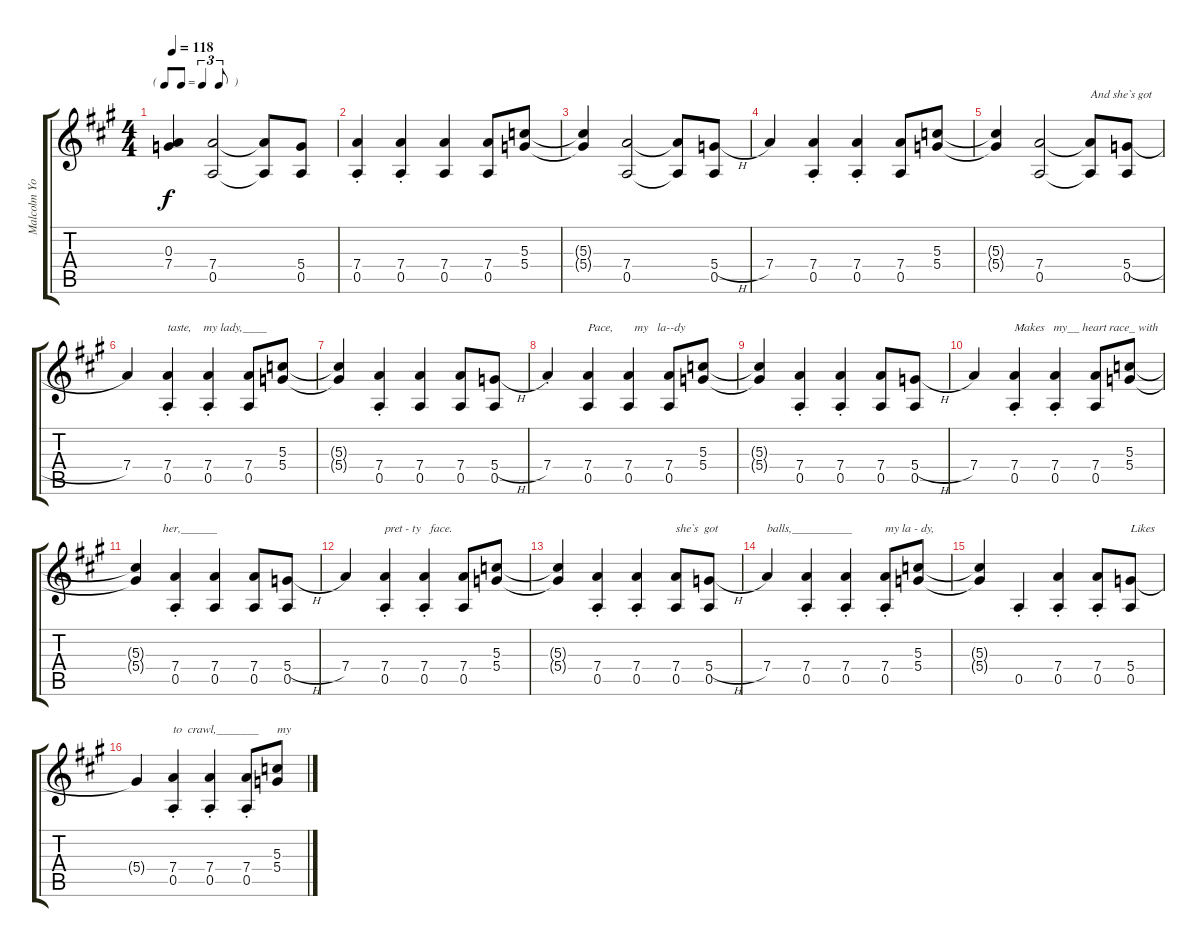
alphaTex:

\track ("Malcolm Young" "Malcolm Yo") {instrument distortionguitar}
\staff {score tabs}
\tuning (E4 B3 G3 D3 A2 E2) {hide}
\ts (4 4)
\tf triplet8th
\tempo 118
\clef g2
\ks a
(0.3 7.4{t}).4{dy f volume 13} (7.4 0.5).2 (7.4{t} 0.5{t}).8 (5.4 0.5).8 |
(7.4{st} 0.5{st}).4 (7.4{st} 0.5{st}).4 (7.4 0.5).4 (7.4 0.5).8 (5.3 5.4).8 |
(5.3{t} 5.4{t}).4 (7.4 0.5).2 (7.4{t} 0.5{t}).8 (5.4{h} 0.5).8 |
7.4.4 (7.4{st} 0.5{st}).4 (7.4{st} 0.5{st}).4 (7.4 0.5).8 (5.3 5.4).8 |
(5.3{t} 5.4{t}).4 (7.4 0.5).2 (7.4{t} 0.5{t}).8{txt "And she`s got"} (5.4{h} 0.5).8 |
7.4.4 (7.4{st} 0.5{st}).4{txt "taste,    my lady,____"} (7.4{st} 0.5{st}).4 (7.4 0.5).8 (5.3 5.4).8 |
(5.3{t} 5.4{t}).4 (7.4{st} 0.5{st}).4 (7.4 0.5).4 (7.4 0.5).8 (5.4{h} 0.5).8 |
7.4{st}.4 (7.4 0.5).4{txt "Pace,"} (7.4 0.5).4{txt "  my   la--dy"} (7.4 0.5).8 (5.3 5.4).8 |
(5.3{t} 5.4{t}).4 (7.4{st} 0.5{st}).4 (7.4{st} 0.5{st}).4 (7.4 0.5).8 (5.4{h} 0.5).8 |
7.4.4 (7.4{st} 0.5{st}).4{txt "Makes   my__ heart race_ with"} (7.4{st} 0.5{st}).4 (7.4 0.5).8 (5.3 5.4).8 |
(5.3{t} 5.4{t}).4{txt "         her,______"} (7.4{st} 0.5{st}).4 (7.4 0.5).4 (7.4 0.5).8 (5.4{h} 0.5).8 |
7.4.4 (7.4{st} 0.5{st}).4{txt "pret - ty   face."} (7.4{st} 0.5{st}).4 (7.4 0.5).8 (5.3 5.4).8 |
(5.3{t} 5.4{t}).4 (7.4{st} 0.5{st}).4 (7.4{st} 0.5{st}).4 (7.4 0.5).8{txt "she`s  got"} (5.4{h} 0.5).8 |
7.4.4{txt "balls,__________"} (7.4{st} 0.5{st}).4 (7.4{st} 0.5{st}).4 (7.4{st} 0.5{st}).8{txt "my la - dy,"} (5.3 5.4).8 |
(5.3{t} 5.4{t}).4 0.5{st}.4 (7.4{st} 0.5{st}).4 (7.4{st} 0.5{st}).8 (5.4 0.5).8{txt "Likes"} |
5.4{t}.4 (7.4{st} 0.5{st}).4{txt "to  crawl,_______"} (7.4{st} 0.5{st}).4 (7.4{st} 0.5{st}).8 (5.3 5.4).8{txt "my"}
